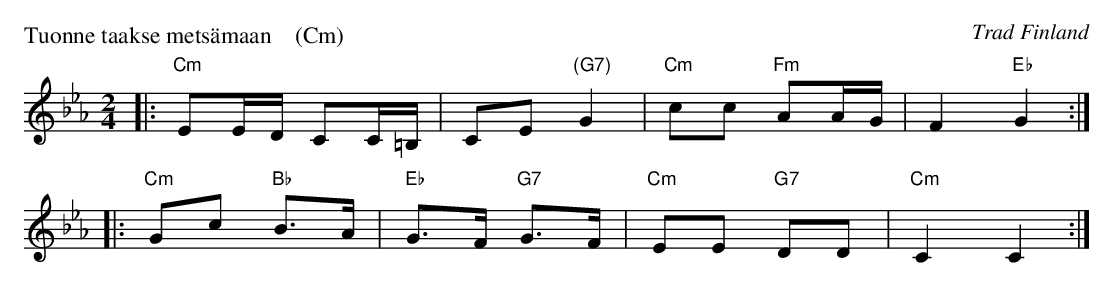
X:1
P: Tuonne taakse mets\"amaan    (Cm)
O: Trad Finland
M: 2/4
L: 1/16
K: Cm
|: "Cm"E2ED C2C=B, | C2E2 "(G7)"G4 | "Cm"c2c2 "Fm"A2AG | F4 "Eb"G4 :|
|: "Cm"G2c2 "Bb"B3A | "Eb"G3F "G7"G3F | "Cm"E2E2 "G7"D2D2 | "Cm"C4 C4 :|
